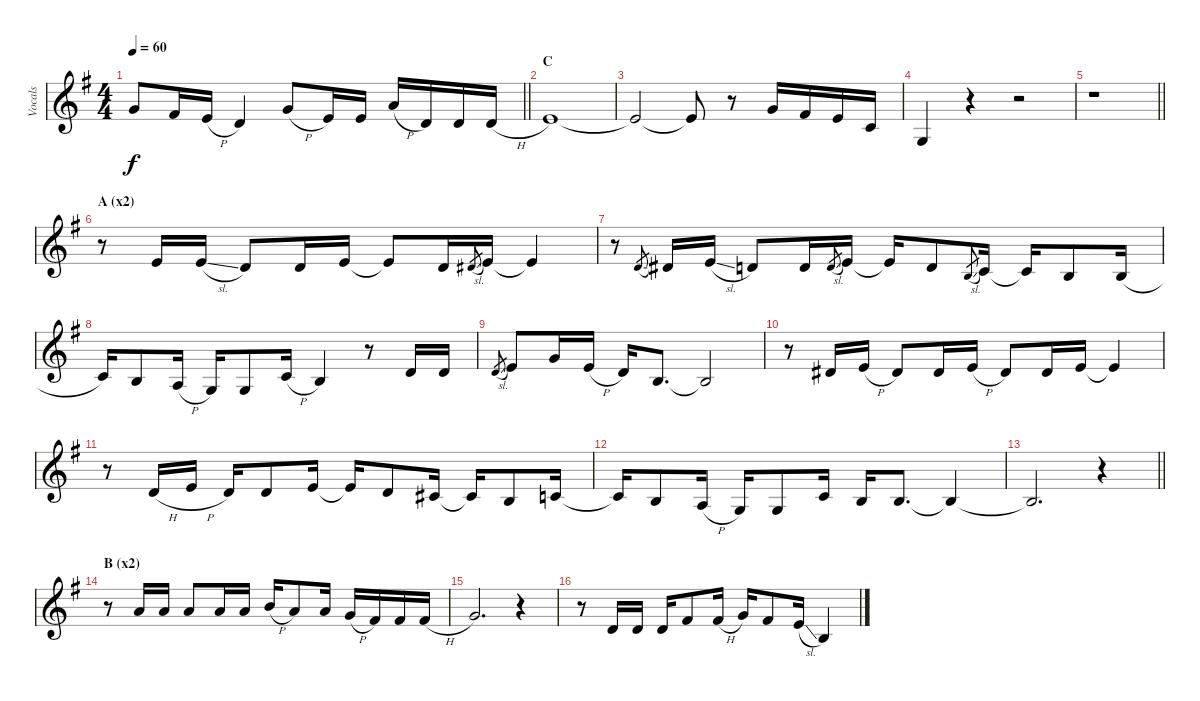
\track ("Vocals" "Vocals") {instrument lead6voice}
\staff {score}
\tuning (E4 B3 G3 D3 A2 E2) {hide}
\ts (4 4)
\tempo 60
\clef g2
\barLineRight lightlight
\ks g
3.1.8{dy f} 2.1.16 5.2{h}.16 3.2.4 3.1{h}.8 0.1.16 0.1.16 10.2{h}.16 3.2.16 3.2.16 3.2{h}.16 |
\section ("" "C")
5.2.1 |
5.2{t}.2 5.2{t}.8 r.8 3.1.16 2.1.16 0.1.16 1.2.16 |
0.3.4 r.4 r.2 |
\barLineRight lightlight
r.1 |
\section ("" "A (x2)")
r.8 5.2.16 5.2{sl}.16 3.2.8 3.2.16 5.2.16 5.2{t}.8 3.2.16 4.2{sl}.8{gr} 5.2.16 5.2{t}.4 |
r.8 3.2{sl}.8{gr} 4.2.16 5.2{sl}.16 3.2.8 3.2.16 3.2{sl}.8{gr} 5.2.16 5.2{t}.16 3.2.8 0.2{sl}.8{gr} 1.2.16 1.2{t}.16 0.2.8 0.2{h}.16 |
1.2.16 0.2.8 2.3{h}.16 0.3.16 0.3.8 1.2{h}.16 0.2.4 r.8 3.2.16 3.2.16 |
3.2{sl}.8{gr} 5.2.8 3.1.16 5.2{h}.16 3.2.16 4.3.8{d} 4.3{t}.2 |
r.8 4.2.16 5.2{h}.16 4.2.8 4.2.16 5.2{h}.16 4.2.8 4.2.16 5.2.16 5.2{t}.4 |
r.8 3.2{h}.16 5.2{h}.16 3.2.16 3.2.8 5.2.16 5.2{t}.16 3.2.8 2.2.16 2.2{t}.16 0.2.8 1.2.16 |
1.2{t}.16 0.2.8 2.3{h}.16 0.3.16 0.3.8 1.2.16 0.2.16 0.2.8{d} 0.2{t}.4 |
\barLineRight lightlight
0.2{t}.2{d} r.4 |
\section ("" "B (x2)")
r.8 5.1.16 5.1.16 5.1.8 5.1.16 5.1.16 7.1{h}.16 5.1.8 5.1.16 3.1{h}.16 2.1.16 2.1.16 2.1{h}.16 |
3.1.2{d} r.4 |
r.8 3.2.16 3.2.16 3.2.16 2.1.8 2.1{h}.16 3.1.16 2.1.8 5.2{sl}.16 0.2.4
